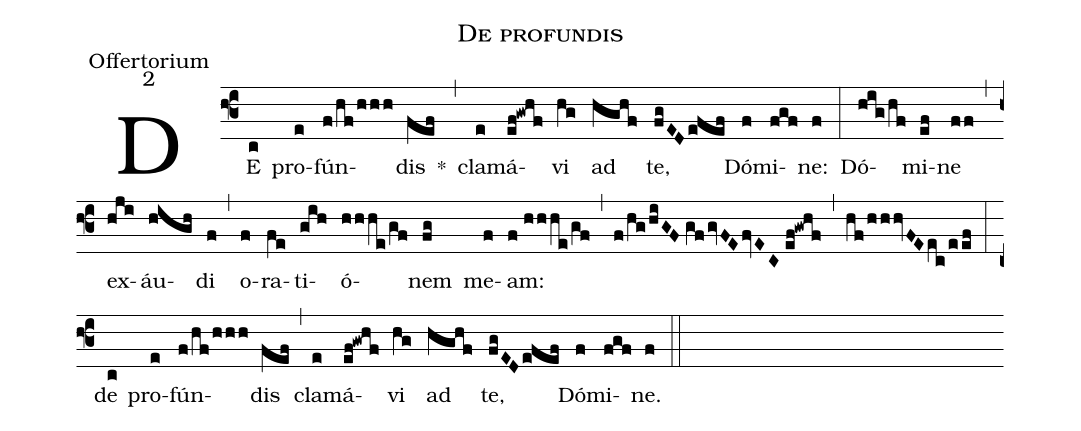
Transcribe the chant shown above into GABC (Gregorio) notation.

name:De profundis;
office-part:Offertorium;
mode:2;
%%
(f3) DE(c) pro(e)fún(f/hf/hhh)dis(fef) *(,) cla(e)má(ef!gwhf)vi(hg) ad(hghf) te,(fgED/efef) Dó(f)mi(fgf)ne:(f) (:) Dó(hig/hf)mi(ef)ne(ff) (,) ex(hji)áu(high)di(f) (,) o(f)ra(fe)ti(gih)ó(hhhe/gf)nem(fg) me(f)am:(f//hhhe/gf) (,) (f/hg/hiGF//gf/gvFE/fvEC//ef!gwhf) (,) (hf/hhhvFE/ec/eef) (:) de(c) pro(e)fún(f/hf/hhh)dis(fef) (,) cla(e)má(ef!gwhf)vi(hg) ad(hghf) te,(fgED/efef) Dó(f)mi(fgf)ne.(f) (::)
